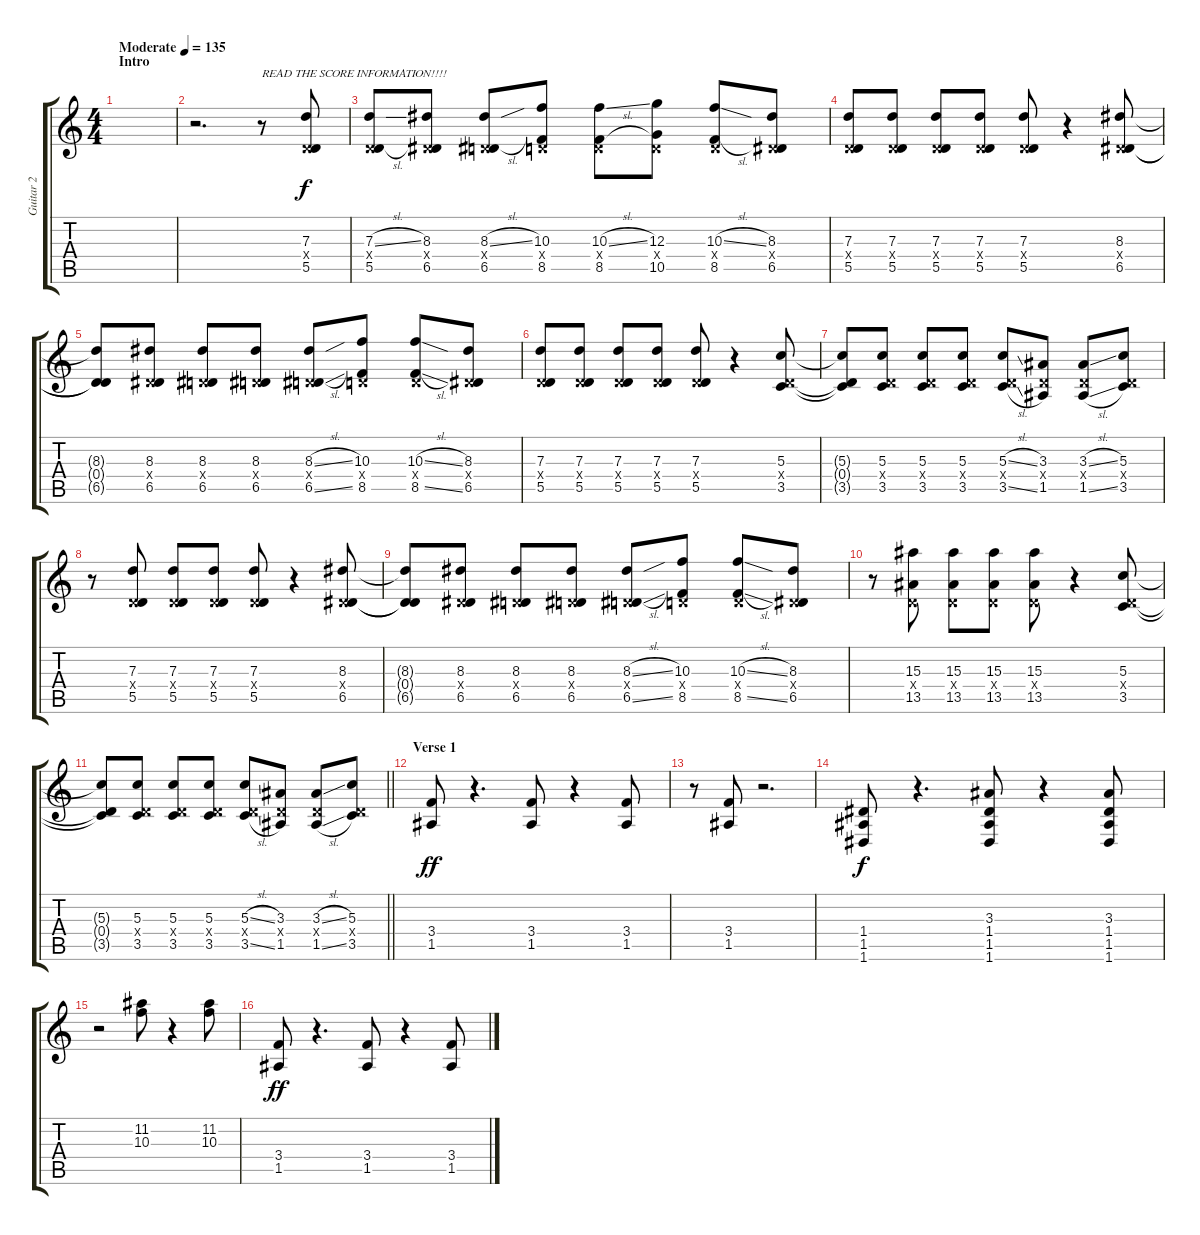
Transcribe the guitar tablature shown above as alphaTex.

\track ("Guitar 2" "Guitar 2") {instrument distortionguitar}
\staff {score tabs}
\tuning (E4 B3 G3 D3 A2 D2) {hide}
\ts (4 4)
\section ("" "Intro")
\tempo (135 "Moderate")
\clef g2
\ks c
|
r.2{d} r.8{txt "READ THE SCORE INFORMATION!!!!"} (7.3 0.4{x} 5.5).8 |
(7.3{sl} 0.4{x} 5.5{h}).8 (8.3 0.4{x} 6.5).8 (8.3{sl} 0.4{x} 6.5{h}).8 (10.3 0.4{x} 8.5).8 (10.3{sl} 0.4{x} 8.5{h}).8 (12.3 0.4{x} 10.5).8 (10.3{sl} 0.4{x} 8.5{h}).8 (8.3 0.4{x} 6.5).8 |
(7.3 0.4{x} 5.5).8 (7.3 0.4{x} 5.5).8 (7.3 0.4{x} 5.5).8 (7.3 0.4{x} 5.5).8 (7.3 0.4{x} 5.5).8 r.4 (8.3 0.4{x} 6.5).8 |
(8.3{t} 0.4{t} 6.5{t}).8 (8.3 0.4{x} 6.5).8 (8.3 0.4{x} 6.5).8 (8.3 0.4{x} 6.5).8 (8.3{sl} 0.4{x} 6.5{sl}).8 (10.3 0.4{x} 8.5).8 (10.3{sl} 0.4{x} 8.5{sl}).8 (8.3 0.4{x} 6.5).8 |
(7.3 0.4{x} 5.5).8 (7.3 0.4{x} 5.5).8 (7.3 0.4{x} 5.5).8 (7.3 0.4{x} 5.5).8 (7.3 0.4{x} 5.5).8 r.4 (5.3 0.4{x} 3.5).8 |
(5.3{t} 0.4{t} 3.5{t}).8 (5.3 0.4{x} 3.5).8 (5.3 0.4{x} 3.5).8 (5.3 0.4{x} 3.5).8 (5.3{sl} 0.4{x} 3.5{sl}).8 (3.3 0.4{x} 1.5).8 (3.3{sl} 0.4{x} 1.5{sl}).8 (5.3 0.4{x} 3.5).8 |
r.8 (7.3 0.4{x} 5.5).8 (7.3 0.4{x} 5.5).8 (7.3 0.4{x} 5.5).8 (7.3 0.4{x} 5.5).8 r.4 (8.3 0.4{x} 6.5).8 |
(8.3{t} 0.4{t} 6.5{t}).8 (8.3 0.4{x} 6.5).8 (8.3 0.4{x} 6.5).8 (8.3 0.4{x} 6.5).8 (8.3{sl} 0.4{x} 6.5{sl}).8 (10.3 0.4{x} 8.5).8 (10.3{sl} 0.4{x} 8.5{sl}).8 (8.3 0.4{x} 6.5).8 |
r.8 (15.3 0.4{x} 13.5).8 (15.3 0.4{x} 13.5).8 (15.3 0.4{x} 13.5).8 (15.3 0.4{x} 13.5).8 r.4 (5.3 0.4{x} 3.5).8 |
\barLineRight lightlight
(5.3{t} 0.4{t} 3.5{t}).8 (5.3 0.4{x} 3.5).8 (5.3 0.4{x} 3.5).8 (5.3 0.4{x} 3.5).8 (5.3{sl} 0.4{x} 3.5{sl}).8 (3.3 0.4{x} 1.5).8 (3.3{sl} 0.4{x} 1.5{sl}).8 (5.3 0.4{x} 3.5).8 |
\section ("" "Verse 1")
(3.4 1.5).8{dy ff volume 13} r.4{d} (3.4 1.5).8 r.4 (3.4 1.5).8 |
r.8 (3.4 1.5).8 r.2{d} |
(1.4 1.5 1.6).8{dy f} r.4{d} (3.3 1.4 1.5 1.6).8 r.4 (3.3 1.4 1.5 1.6).8 |
r.2 (11.2 10.3).8 r.4 (11.2 10.3).8 |
(3.4 1.5).8{dy ff} r.4{d} (3.4 1.5).8 r.4 (3.4 1.5).8
